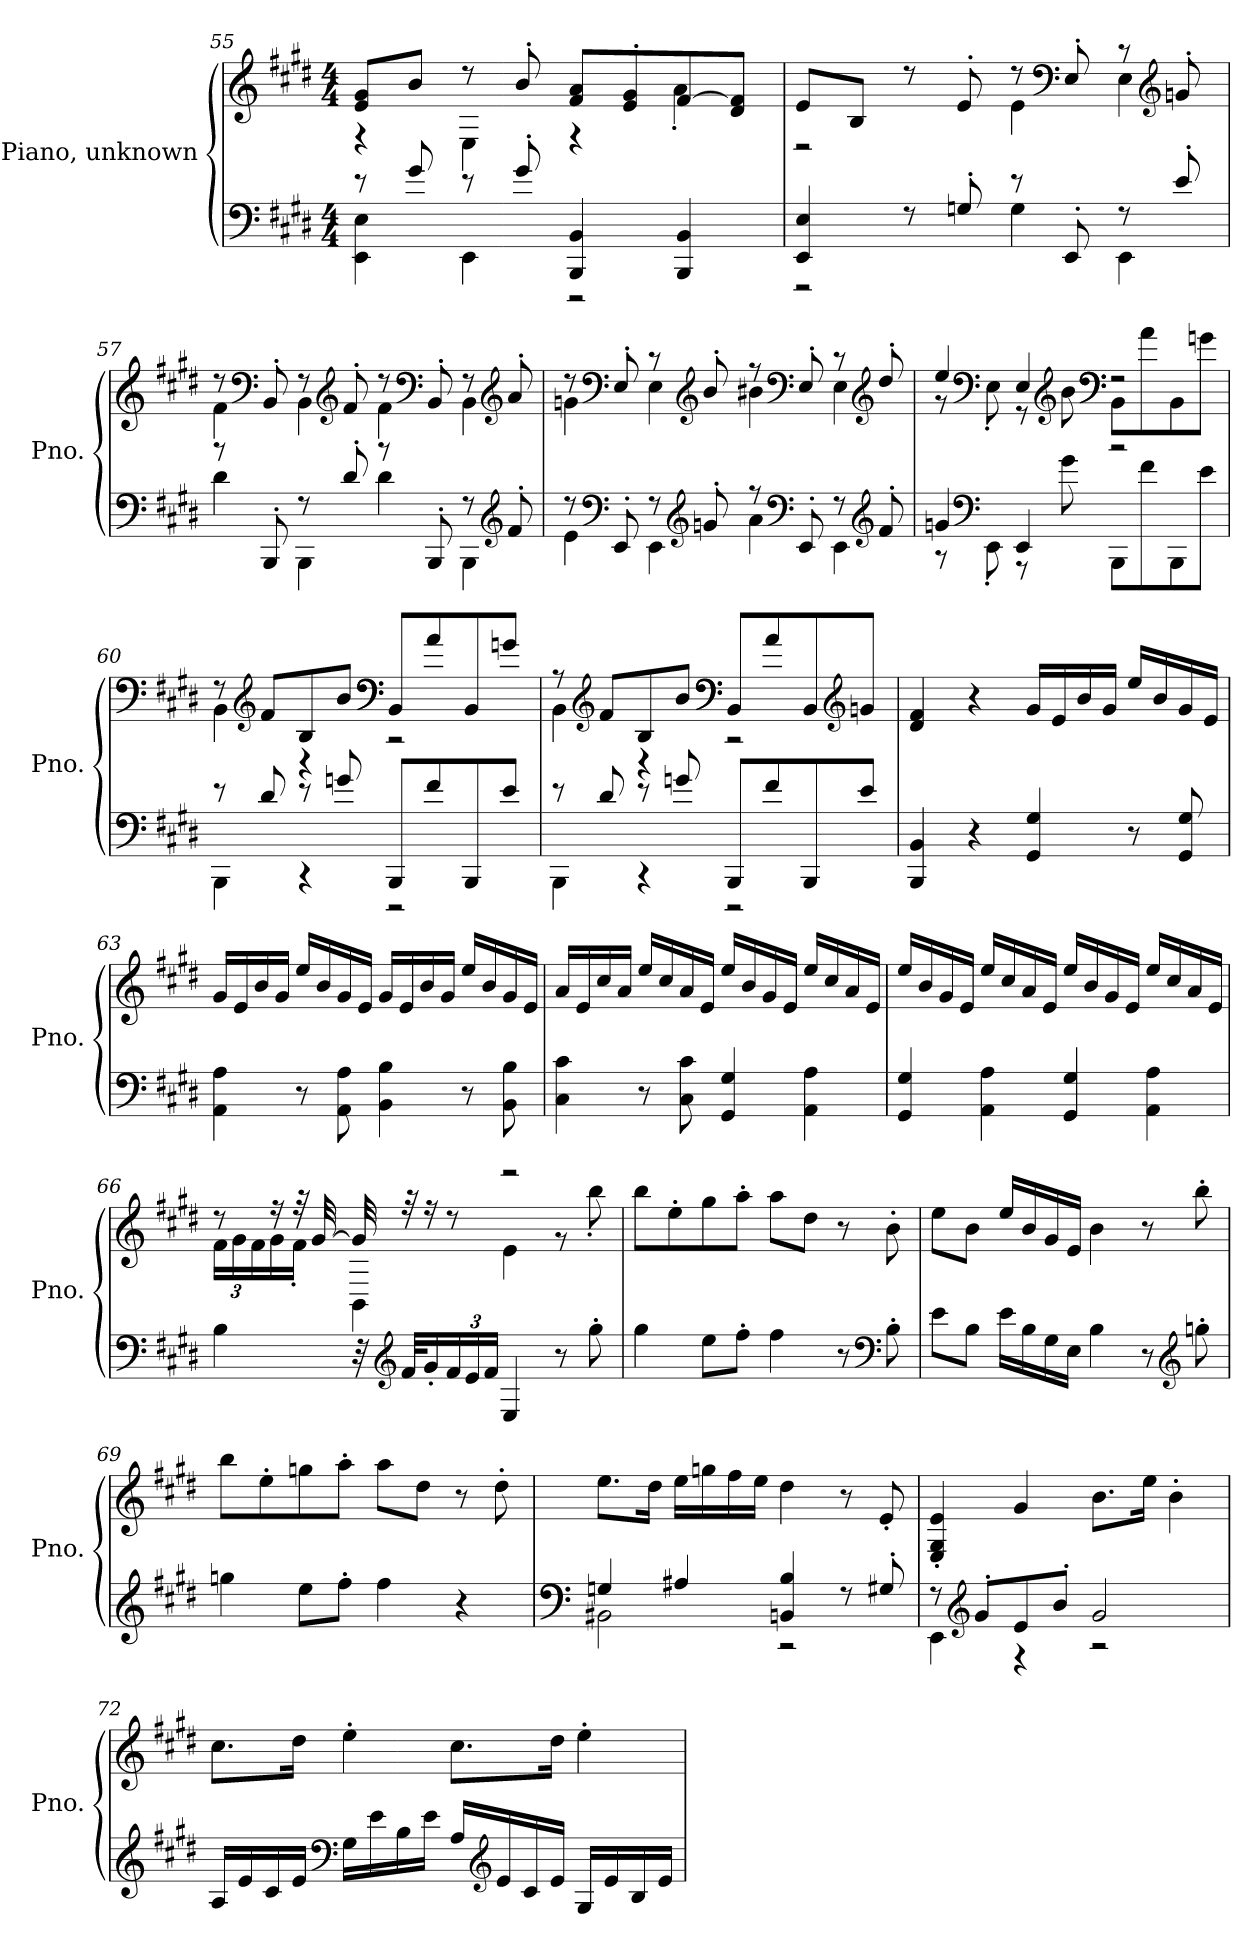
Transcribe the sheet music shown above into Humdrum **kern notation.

**kern	**kern
*part1	*part1
*staff2	*staff1
*I"Piano, unknown	*
*I'Pno.	*
*clefF4	*clefG2
*k[f#c#g#d#]	*k[f#c#g#d#]
*M4/4	*M4/4
=55	=55
*^	*^
8r	4EE\ 4E\	8e/ 8g#/L	4r
8g#/	.	8b/J	.
8r	4EE\	8r	4E\
8g#'/	.	8b'/	.
4BBB/ 4BB/	2r	8f#/ 8a/L	4r
.	.	8e/' 8g#/'	.
4BBB/ 4BB/	.	[8f#/	4a'\
.	.	8d#/ 8f#/]J	.
!!LO:LB:g=z	!!
=56	=56	=56	=56
4EE/ 4E/	2r	8e/L	2r
.	.	8B/J	.
8r	.	8r	.
8Gn'/	.	8e'/	.
8r	4G\	8r	4e\
*	*	*clefF4	*
8EE'/	.	8E'/	.
8r	4EE\	8r	4E\
*	*	*clefG2	*
8e'/	.	8gn'/	.
=57	=57	=57	=57
8r	4d#\	8r	4f#\
*	*	*clefF4	*
8BBB'/	.	8BB'/	.
8r	4BBB\	8r	4BB\
*	*	*clefG2	*
8d#'/	.	8f#'/	.
8r	4d#\	8r	4f#\
*	*	*clefF4	*
8BBB'/	.	8BB'/	.
8r	4BBB\	8r	4BB\
*clefG2	*	*clefG2	*
8f#'/	.	8a'/	.
!!LO:PB:g=z	!!
=58	=58	=58	=58
8r	4e\	8r	4gn\
*clefF4	*	*clefF4	*
8EE'/	.	8E'/	.
8r	4EE\	8r	4E\
*clefG2	*	*clefG2	*
8gn'/	.	8b'/	.
8r	4a\	8r	4b#X\
*clefF4	*	*clefF4	*
8EE'/	.	8E'/	.
8r	4EE\	8r	4E\
*clefG2	*	*clefG2	*
8f#'/	.	8dd#'/	.
=59	=59	=59	=59
4gn/	8r	4ee/	8r
*clefF4	*	*clefF4	*
.	8EE'\	.	8E'\
4EE/	8r	4E/	8r
*	*	*clefG2	*
.	8g\	.	8b\
*	*	*clefF4	*
2r	8BBB\L	2r	8BB\L
.	8f#\	.	8a\
.	8BBB\	.	8BB\
.	8e\J	.	8gn\J
!!LO:LB:g=z	!!
=60	=60	=60	=60
8r	4BBB\	8r	4BB\
*	*	*clefG2	*
8d#/	.	8f#/L	.
8r	4r	8B/	4r
8gn/	.	8b/J	.
*	*	*clefF4	*
8BBB/L	2r	8BB/L	2r
8f#/	.	8a/	.
8BBB/	.	8BB/	.
8e/J	.	8gn/J	.
=61	=61	=61	=61
8r	4BBB\	8r	4BB\
*	*	*clefG2	*
8d#/	.	8f#/L	.
8r	4r	8B/	4r
8gn/	.	8b/J	.
*	*	*clefF4	*
8BBB/L	2r	8BB/L	2r
8f#/	.	8a/	.
8BBB/	.	8BB/	.
*	*	*clefG2	*
8e/J	.	8gn/J	.
*v	*v	*	*
*	*v	*v
=62	=62
4BBB/ 4BB/	4d#/ 4f#/
4r	4r
4GG#/ 4G#/	16g#/LL
.	16e/
.	16b/
.	16g#/JJ
8r	16ee/LL
.	16b/
8GG#/ 8G#/	16g#/
.	16e/JJ
!!LO:LB:g=z
=63	=63
4AA\ 4A\	16g#/LL
.	16e/
.	16b/
.	16g#/JJ
8r	16ee/LL
.	16b/
8AA\ 8A\	16g#/
.	16e/JJ
4BB\ 4B\	16g#/LL
.	16e/
.	16b/
.	16g#/JJ
8r	16ee/LL
.	16b/
8BB\ 8B\	16g#/
.	16e/JJ
=64	=64
4C#\ 4c#\	16a/LL
.	16e/
.	16cc#/
.	16a/JJ
8r	16ee/LL
.	16cc#/
8C#\ 8c#\	16a/
.	16e/JJ
4GG#/ 4G#/	16ee/LL
.	16b/
.	16g#/
.	16e/JJ
4AA\ 4A\	16ee/LL
.	16cc#/
.	16a/
.	16e/JJ
!!LO:LB:g=z
=65	=65
4GG#/ 4G#/	16ee/LL
.	16b/
.	16g#/
.	16e/JJ
4AA\ 4A\	16ee/LL
.	16cc#/
.	16a/
.	16e/JJ
4GG#/ 4G#/	16ee/LL
.	16b/
.	16g#/
.	16e/JJ
4AA\ 4A\	16ee/LL
.	16cc#/
.	16a/
.	16e/JJ
=66	=66
*	*^
*	*	*Xbrackettup
4B\	8r	24f#\LL
.	.	24g#\
.	.	24f#\
.	16r	16g#\
.	32r	16f#'\JJ
.	[32g#/	.
32r	32g#/]	4BB\
*clefG2	*	*
32f#/KLL	32r	.
16g#'/	16r	.
*Xbrackettup	*	*
24f#/	8r	.
24e/	.	.
24f#/JJ	.	.
4E/	2r	4e\
8r	.	8r
8gg#'\	.	8bb'\
*	*v	*v
=67	=67
4gg#\	8bb\L
.	8ee'\
8ee\L	8gg#\
8ff#'\J	8aa'\J
4ff#\	8aa\L
.	8dd#\J
8r	8r
*clefF4	*
8B'\	8b'\
!!LO:LB:g=z
=68	=68
8e\L	8ee\L
8B\J	8b\J
16e\LL	16ee/LL
16B\	16b/
16G#\	16g#/
16E\JJ	16e/JJ
4B\	4b\
8r	8r
*clefG2	*
8ggn'\	8bb'\
=69	=69
4ggn\	8bb\L
.	8ee'\
8ee\L	8ggn\
8ff#'\J	8aa'\J
4ff#\	8aa\L
.	8dd#\J
4r	8r
.	8dd#'\
=70	=70
*clefF4	*
*^	*
4Gn/	2BB#X\	8.ee\L
.	.	16dd#\Jk
4A#X/	.	16ee\LL
.	.	16ggn\
.	.	16ff#\
.	.	16ee\JJ
4BBn/ 4B/	2r	4dd#\
8r	.	8r
8G#X'/	.	8e'/
!!LO:LB:g=z
=71	=71	=71
8r	4EE\	4E/' 4G#/' 4e/'
*clefG2	*	*
8g#'/L	.	.
8e/	4r	4g#/
8b'/J	.	.
2g#/	2r	8.b\L
.	.	16ee\Jk
.	.	4b'\
*v	*v	*
=72	=72
16A/LL	8.cc#\L
16e/	.
16c#/	.
16e/JJ	16dd#\Jk
*clefF4	*
16G#\LL	4ee'\
16e\	.
16B\	.
16e\JJ	.
16A/LL	8.cc#\L
*clefG2	*
16e/	.
16c#/	.
16e/JJ	16dd#\Jk
16G#/LL	4ee'\
16e/	.
16B/	.
16e/JJ	.
=	=
*-	*-
